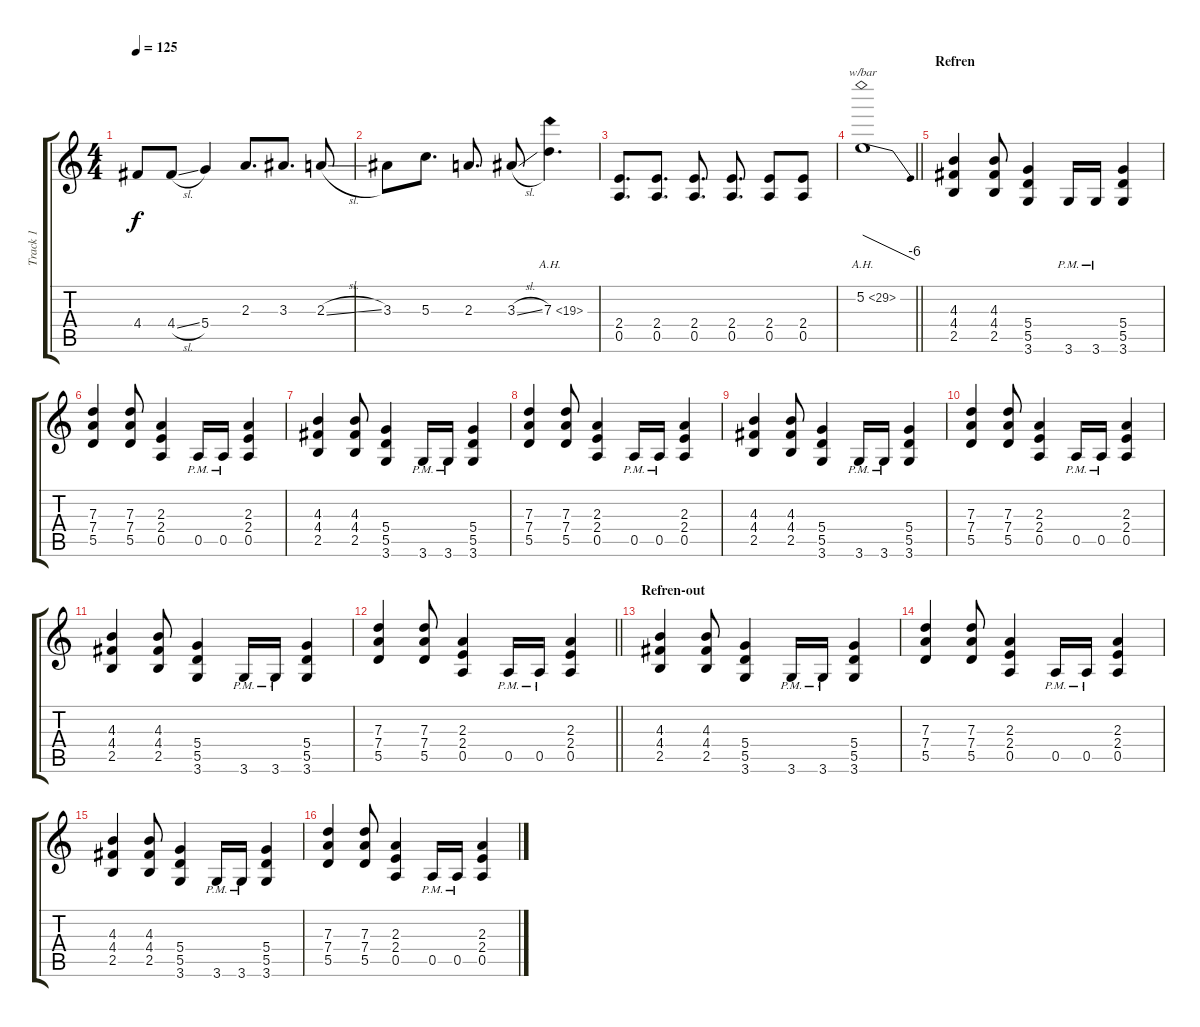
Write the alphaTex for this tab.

\track ("Track 1" "Track 1") {instrument distortionguitar}
\staff {score tabs}
\tuning (E4 B3 G3 D3 A2 E2) {hide}
\ts (4 4)
\tempo 125
\clef g2
\ks c
4.4.8{dy f} 4.4{sl}.8 5.4.4 2.3.8{d} 3.3.8{d} 2.3{sl}.8 |
3.3.8 5.3.8{d} 2.3.8{d} 3.3{sl}.8 7.3{ah 12}.4{d} |
(2.4 0.5).8{d} (2.4 0.5).8{d} (2.4 0.5).8{d} (2.4 0.5).8{d} (2.4 0.5).8 (2.4 0.5).8 |
\barLineRight lightlight
5.2{ah 24}.1{tbe (dive default 0 0 60 -24)} |
\section ("" "Refren")
(4.3 4.4 2.5).4 (4.3 4.4 2.5).8 (5.4 5.5 3.6).4 3.6{pm}.16 3.6{pm}.16 (5.4 5.5 3.6).4 |
(7.3 7.4 5.5).4 (7.3 7.4 5.5).8 (2.3 2.4 0.5).4 0.5{pm}.16 0.5{pm}.16 (2.3 2.4 0.5).4 |
(4.3 4.4 2.5).4 (4.3 4.4 2.5).8 (5.4 5.5 3.6).4 3.6{pm}.16 3.6{pm}.16 (5.4 5.5 3.6).4 |
(7.3 7.4 5.5).4 (7.3 7.4 5.5).8 (2.3 2.4 0.5).4 0.5{pm}.16 0.5{pm}.16 (2.3 2.4 0.5).4 |
(4.3 4.4 2.5).4 (4.3 4.4 2.5).8 (5.4 5.5 3.6).4 3.6{pm}.16 3.6{pm}.16 (5.4 5.5 3.6).4 |
(7.3 7.4 5.5).4 (7.3 7.4 5.5).8 (2.3 2.4 0.5).4 0.5{pm}.16 0.5{pm}.16 (2.3 2.4 0.5).4 |
(4.3 4.4 2.5).4 (4.3 4.4 2.5).8 (5.4 5.5 3.6).4 3.6{pm}.16 3.6{pm}.16 (5.4 5.5 3.6).4 |
\barLineRight lightlight
(7.3 7.4 5.5).4 (7.3 7.4 5.5).8 (2.3 2.4 0.5).4 0.5{pm}.16 0.5{pm}.16 (2.3 2.4 0.5).4 |
\section ("" "Refren-out")
(4.3 4.4 2.5).4 (4.3 4.4 2.5).8 (5.4 5.5 3.6).4 3.6{pm}.16 3.6{pm}.16 (5.4 5.5 3.6).4 |
(7.3 7.4 5.5).4 (7.3 7.4 5.5).8 (2.3 2.4 0.5).4 0.5{pm}.16 0.5{pm}.16 (2.3 2.4 0.5).4 |
(4.3 4.4 2.5).4 (4.3 4.4 2.5).8 (5.4 5.5 3.6).4 3.6{pm}.16 3.6{pm}.16 (5.4 5.5 3.6).4 |
(7.3 7.4 5.5).4 (7.3 7.4 5.5).8 (2.3 2.4 0.5).4 0.5{pm}.16 0.5{pm}.16 (2.3 2.4 0.5).4
